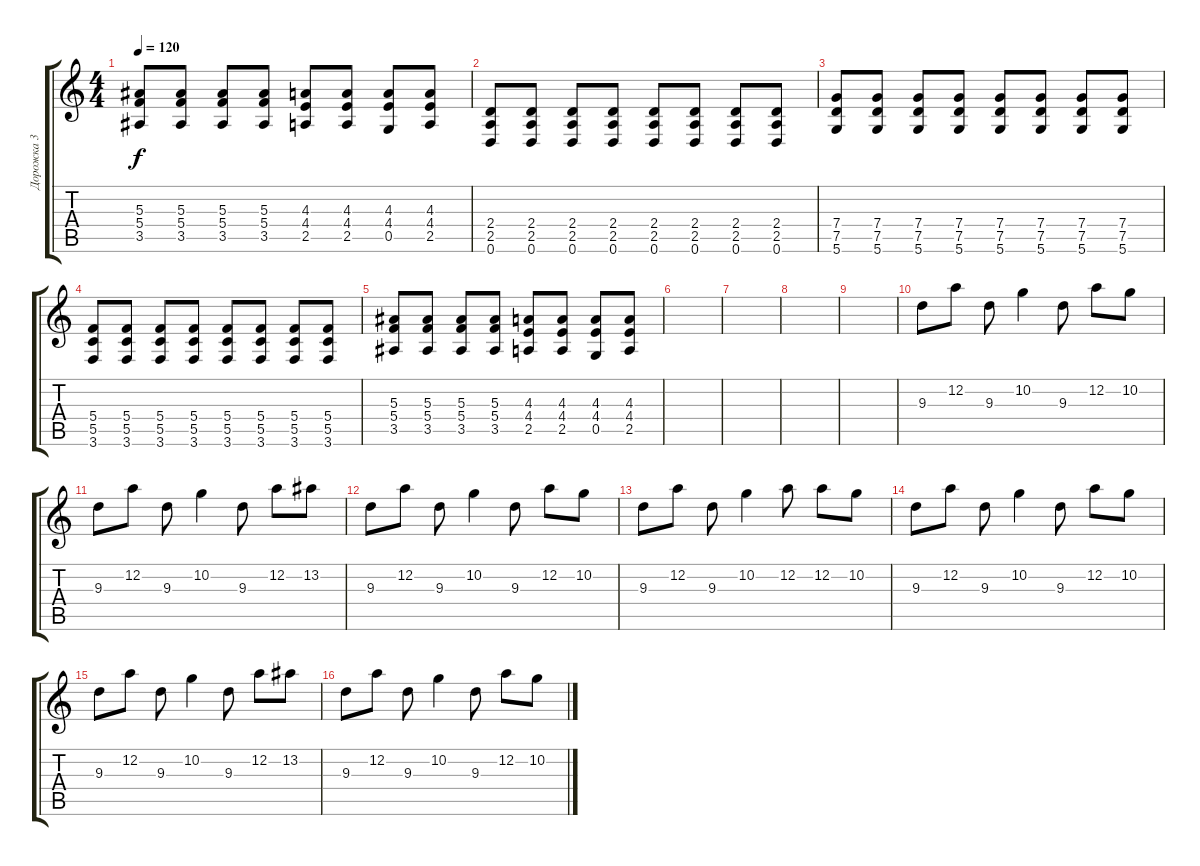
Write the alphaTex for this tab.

\track ("Дорожка 3" "Дорожка 3") {instrument distortionguitar}
\staff {score tabs}
\tuning (D4 A3 F3 C3 G2 D2) {hide}
\ts (4 4)
\tempo 120
\clef g2
\ks c
(5.3 5.4 3.5).8{dy f} (5.3 5.4 3.5).8 (5.3 5.4 3.5).8 (5.3 5.4 3.5).8 (4.3 4.4 2.5).8 (4.3 4.4 2.5).8 (4.3 4.4 0.5).8 (4.3 4.4 2.5).8 |
(2.4 2.5 0.6).8 (2.4 2.5 0.6).8 (2.4 2.5 0.6).8 (2.4 2.5 0.6).8 (2.4 2.5 0.6).8 (2.4 2.5 0.6).8 (2.4 2.5 0.6).8 (2.4 2.5 0.6).8 |
(7.4 7.5 5.6).8 (7.4 7.5 5.6).8 (7.4 7.5 5.6).8 (7.4 7.5 5.6).8 (7.4 7.5 5.6).8 (7.4 7.5 5.6).8 (7.4 7.5 5.6).8 (7.4 7.5 5.6).8 |
(5.4 5.5 3.6).8 (5.4 5.5 3.6).8 (5.4 5.5 3.6).8 (5.4 5.5 3.6).8 (5.4 5.5 3.6).8 (5.4 5.5 3.6).8 (5.4 5.5 3.6).8 (5.4 5.5 3.6).8 |
(5.3 5.4 3.5).8 (5.3 5.4 3.5).8 (5.3 5.4 3.5).8 (5.3 5.4 3.5).8 (4.3 4.4 2.5).8 (4.3 4.4 2.5).8 (4.3 4.4 0.5).8 (4.3 4.4 2.5).8 |
|
|
|
|
9.3.8 12.2.8 9.3.8 10.2.4 9.3.8 12.2.8 10.2.8 |
9.3.8 12.2.8 9.3.8 10.2.4 9.3.8 12.2.8 13.2.8 |
9.3.8 12.2.8 9.3.8 10.2.4 9.3.8 12.2.8 10.2.8 |
9.3.8 12.2.8 9.3.8 10.2.4 12.2.8 12.2.8 10.2.8 |
9.3.8 12.2.8 9.3.8 10.2.4 9.3.8 12.2.8 10.2.8 |
9.3.8 12.2.8 9.3.8 10.2.4 9.3.8 12.2.8 13.2.8 |
9.3.8 12.2.8 9.3.8 10.2.4 9.3.8 12.2.8 10.2.8
